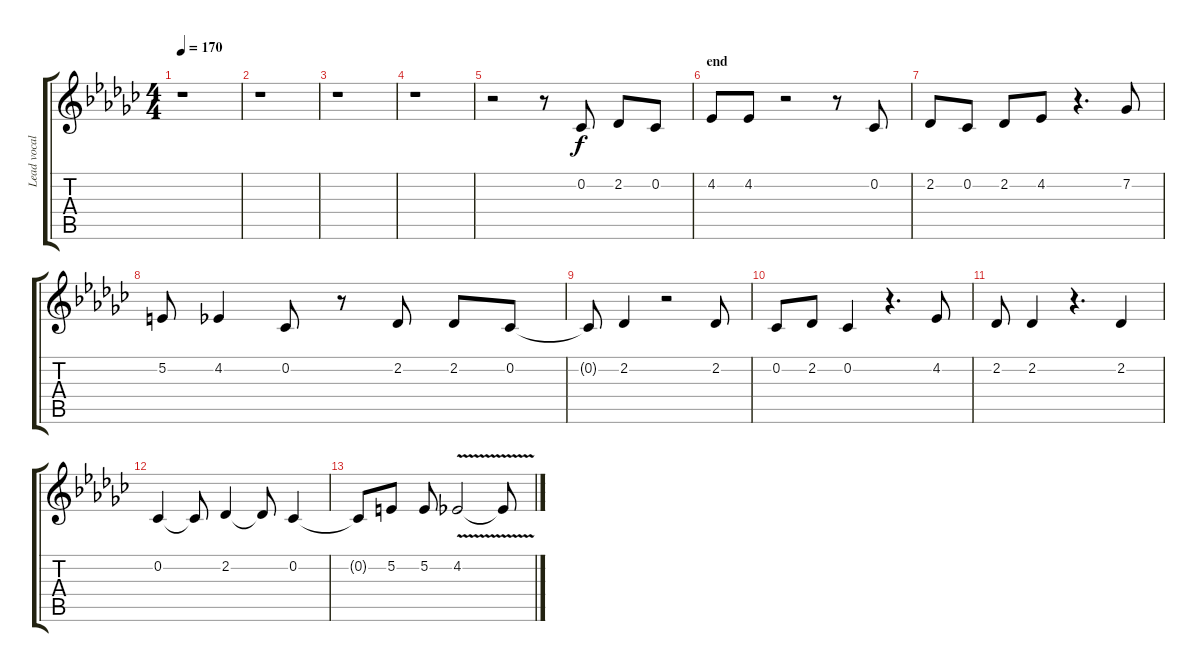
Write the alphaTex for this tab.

\track ("Lead vocals" "Lead vocal") {instrument tangoaccordion}
\staff {score tabs}
\tuning (E4 B3 G3 D3 A2 E2) {hide}
\ts (4 4)
\tempo 170
\clef g2
\ks ebminor
r.1{dy f} |
r.1 |
r.1 |
r.1 |
r.2 r.8 0.2.8 2.2.8 0.2.8 |
\section ("" "end")
4.2.8 4.2.8 r.2 r.8 0.2.8 |
2.2.8 0.2.8 2.2.8 4.2.8 r.4{d} 7.2.8 |
5.2.8 4.2.4 0.2.8 r.8 2.2.8 2.2.8 0.2.8 |
0.2{t}.8 2.2.4 r.2 2.2.8 |
0.2.8 2.2.8 0.2.4 r.4{d} 4.2.8 |
2.2.8 2.2.4 r.4{d} 2.2.4 |
0.2.4 0.2{t}.8 2.2.4 2.2{t}.8 0.2.4 |
0.2{t}.8 5.2.8 5.2.8 4.2{v}.2 4.2{t}.8
